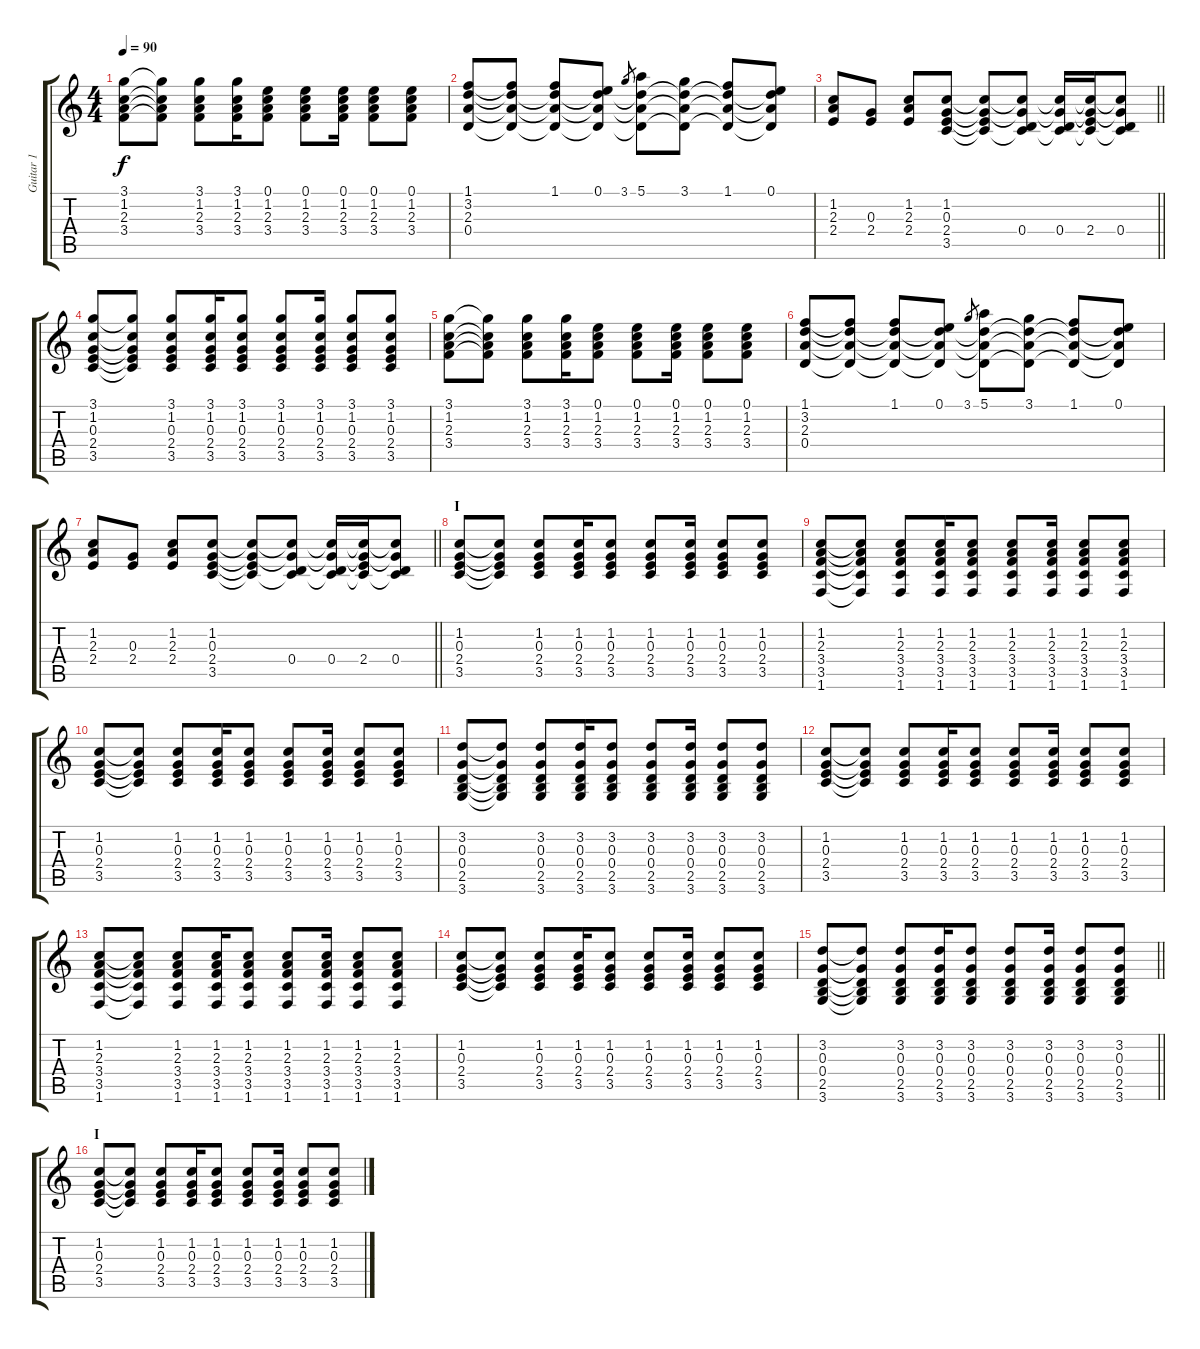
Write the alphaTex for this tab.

\track ("Guitar 1" "Guitar 1") {instrument acousticguitarsteel}
\staff {score tabs}
\tuning (E4 B3 G3 D3 A2 E2) {hide}
\ts (4 4)
\tempo 90
\clef g2
\ks c
(3.1 1.2 2.3 3.4).8{dy f} (3.1{t} 1.2{t} 2.3{t} 3.4{t}).8 (3.1 1.2 2.3 3.4).8 (3.1 1.2 2.3 3.4).16 (0.1 1.2 2.3 3.4).8 (0.1 1.2 2.3 3.4).8 (0.1 1.2 2.3 3.4).16 (0.1 1.2 2.3 3.4).8 (0.1 1.2 2.3 3.4).8 |
(1.1 3.2 2.3 0.4).8 (1.1{t} 3.2{t} 2.3{t} 0.4{t}).8 (1.1 3.2{t} 2.3{t} 0.4{t}).8 (0.1 3.2{t} 2.3{t} 0.4{t}).8 3.1.8{gr} (5.1 3.2{t} 2.3{t} 0.4{t}).8 (3.1 3.2{t} 2.3{t} 0.4{t}).8 (1.1 3.2{t} 2.3{t} 0.4{t}).8 (0.1 3.2{t} 2.3{t} 0.4{t}).8 |
\barLineRight lightlight
(1.2 2.3 2.4).8 (0.3 2.4).8 (1.2 2.3 2.4).8 (1.2 0.3 2.4 3.5).8 (1.2{t} 0.3{t} 2.4{t} 3.5{t}).8 (1.2{t} 0.3{t} 0.4 3.5{t}).8 (1.2{t} 0.3{t} 0.4 3.5{t}).16 (1.2{t} 0.3{t} 2.4 3.5{t}).16 (1.2{t} 0.3{t} 0.4 3.5{t}).8 |
(3.1 1.2 0.3 2.4 3.5).8 (3.1{t} 1.2{t} 0.3{t} 2.4{t} 3.5{t}).8 (3.1 1.2 0.3 2.4 3.5).8 (3.1 1.2 0.3 2.4 3.5).16 (3.1 1.2 0.3 2.4 3.5).8 (3.1 1.2 0.3 2.4 3.5).8 (3.1 1.2 0.3 2.4 3.5).16 (3.1 1.2 0.3 2.4 3.5).8 (3.1 1.2 0.3 2.4 3.5).8 |
(3.1 1.2 2.3 3.4).8 (3.1{t} 1.2{t} 2.3{t} 3.4{t}).8 (3.1 1.2 2.3 3.4).8 (3.1 1.2 2.3 3.4).16 (0.1 1.2 2.3 3.4).8 (0.1 1.2 2.3 3.4).8 (0.1 1.2 2.3 3.4).16 (0.1 1.2 2.3 3.4).8 (0.1 1.2 2.3 3.4).8 |
(1.1 3.2 2.3 0.4).8 (1.1{t} 3.2{t} 2.3{t} 0.4{t}).8 (1.1 3.2{t} 2.3{t} 0.4{t}).8 (0.1 3.2{t} 2.3{t} 0.4{t}).8 3.1.8{gr} (5.1 3.2{t} 2.3{t} 0.4{t}).8 (3.1 3.2{t} 2.3{t} 0.4{t}).8 (1.1 3.2{t} 2.3{t} 0.4{t}).8 (0.1 3.2{t} 2.3{t} 0.4{t}).8 |
\barLineRight lightlight
(1.2 2.3 2.4).8 (0.3 2.4).8 (1.2 2.3 2.4).8 (1.2 0.3 2.4 3.5).8 (1.2{t} 0.3{t} 2.4{t} 3.5{t}).8 (1.2{t} 0.3{t} 0.4 3.5{t}).8 (1.2{t} 0.3{t} 0.4 3.5{t}).16 (1.2{t} 0.3{t} 2.4 3.5{t}).16 (1.2{t} 0.3{t} 0.4 3.5{t}).8 |
\section ("" "I")
(1.2 0.3 2.4 3.5).8 (1.2{t} 0.3{t} 2.4{t} 3.5{t}).8 (1.2 0.3 2.4 3.5).8 (1.2 0.3 2.4 3.5).16 (1.2 0.3 2.4 3.5).8 (1.2 0.3 2.4 3.5).8 (1.2 0.3 2.4 3.5).16 (1.2 0.3 2.4 3.5).8 (1.2 0.3 2.4 3.5).8 |
(1.2 2.3 3.4 3.5 1.6).8 (1.2{t} 2.3{t} 3.4{t} 3.5{t} 1.6{t}).8 (1.2 2.3 3.4 3.5 1.6).8 (1.2 2.3 3.4 3.5 1.6).16 (1.2 2.3 3.4 3.5 1.6).8 (1.2 2.3 3.4 3.5 1.6).8 (1.2 2.3 3.4 3.5 1.6).16 (1.2 2.3 3.4 3.5 1.6).8 (1.2 2.3 3.4 3.5 1.6).8 |
(1.2 0.3 2.4 3.5).8 (1.2{t} 0.3{t} 2.4{t} 3.5{t}).8 (1.2 0.3 2.4 3.5).8 (1.2 0.3 2.4 3.5).16 (1.2 0.3 2.4 3.5).8 (1.2 0.3 2.4 3.5).8 (1.2 0.3 2.4 3.5).16 (1.2 0.3 2.4 3.5).8 (1.2 0.3 2.4 3.5).8 |
(3.2 0.3 0.4 2.5 3.6).8 (3.2{t} 0.3{t} 0.4{t} 2.5{t} 3.6{t}).8 (3.2 0.3 0.4 2.5 3.6).8 (3.2 0.3 0.4 2.5 3.6).16 (3.2 0.3 0.4 2.5 3.6).8 (3.2 0.3 0.4 2.5 3.6).8 (3.2 0.3 0.4 2.5 3.6).16 (3.2 0.3 0.4 2.5 3.6).8 (3.2 0.3 0.4 2.5 3.6).8 |
(1.2 0.3 2.4 3.5).8 (1.2{t} 0.3{t} 2.4{t} 3.5{t}).8 (1.2 0.3 2.4 3.5).8 (1.2 0.3 2.4 3.5).16 (1.2 0.3 2.4 3.5).8 (1.2 0.3 2.4 3.5).8 (1.2 0.3 2.4 3.5).16 (1.2 0.3 2.4 3.5).8 (1.2 0.3 2.4 3.5).8 |
(1.2 2.3 3.4 3.5 1.6).8 (1.2{t} 2.3{t} 3.4{t} 3.5{t} 1.6{t}).8 (1.2 2.3 3.4 3.5 1.6).8 (1.2 2.3 3.4 3.5 1.6).16 (1.2 2.3 3.4 3.5 1.6).8 (1.2 2.3 3.4 3.5 1.6).8 (1.2 2.3 3.4 3.5 1.6).16 (1.2 2.3 3.4 3.5 1.6).8 (1.2 2.3 3.4 3.5 1.6).8 |
(1.2 0.3 2.4 3.5).8 (1.2{t} 0.3{t} 2.4{t} 3.5{t}).8 (1.2 0.3 2.4 3.5).8 (1.2 0.3 2.4 3.5).16 (1.2 0.3 2.4 3.5).8 (1.2 0.3 2.4 3.5).8 (1.2 0.3 2.4 3.5).16 (1.2 0.3 2.4 3.5).8 (1.2 0.3 2.4 3.5).8 |
\barLineRight lightlight
(3.2 0.3 0.4 2.5 3.6).8 (3.2{t} 0.3{t} 0.4{t} 2.5{t} 3.6{t}).8 (3.2 0.3 0.4 2.5 3.6).8 (3.2 0.3 0.4 2.5 3.6).16 (3.2 0.3 0.4 2.5 3.6).8 (3.2 0.3 0.4 2.5 3.6).8 (3.2 0.3 0.4 2.5 3.6).16 (3.2 0.3 0.4 2.5 3.6).8 (3.2 0.3 0.4 2.5 3.6).8 |
\section ("" "I")
(1.2 0.3 2.4 3.5).8 (1.2{t} 0.3{t} 2.4{t} 3.5{t}).8 (1.2 0.3 2.4 3.5).8 (1.2 0.3 2.4 3.5).16 (1.2 0.3 2.4 3.5).8 (1.2 0.3 2.4 3.5).8 (1.2 0.3 2.4 3.5).16 (1.2 0.3 2.4 3.5).8 (1.2 0.3 2.4 3.5).8
